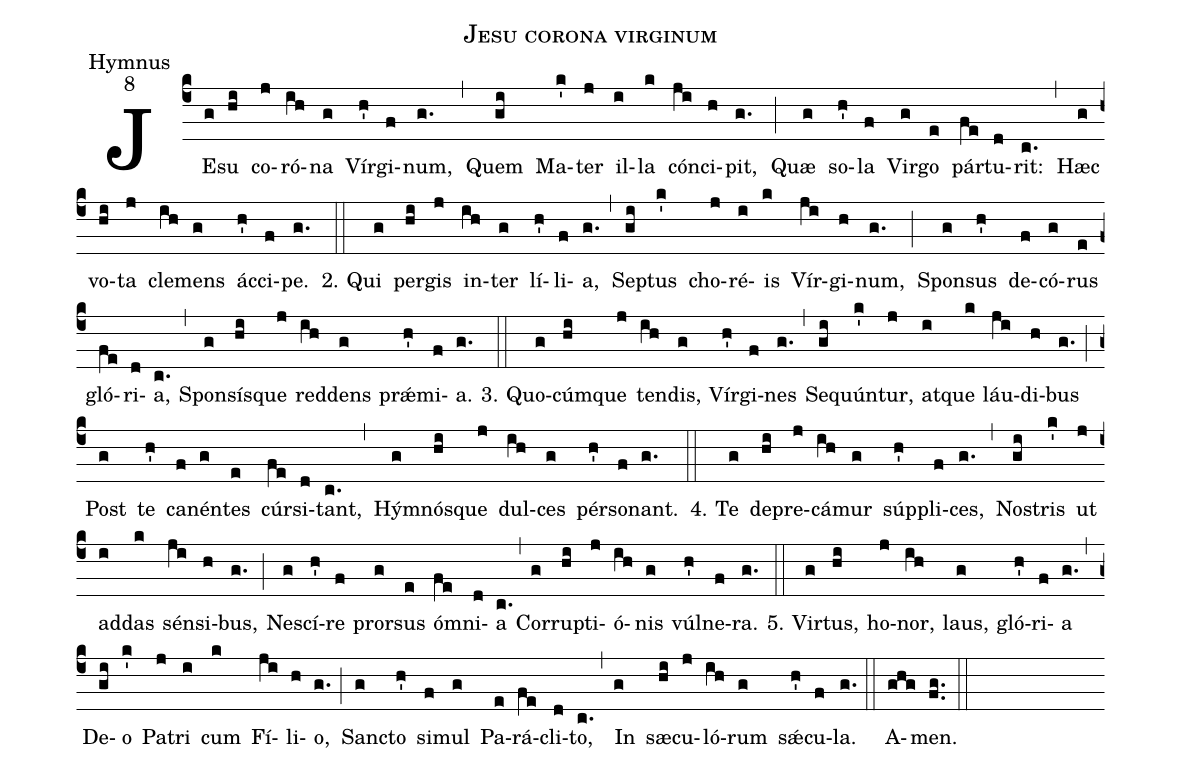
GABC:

name:Jesu corona virginum;
office-part:Hymnus;
mode:8;
%%
(c4) <v>\def\J{\raise2pt\hbox{J}}\J</v>E(g)su(hi) co(j)ró(ih)na(g) Vír(h')gi(f)num,(g.) (,) Quem(gi) Ma(k')ter(j) il(i)la(k) cón(ji)ci(h)pit,(g.) (;) Quæ(g) so(h')la(f) Vir(g)go(e) pár(fe)tu(d)rit:(c.) (,) Hæc(g) vo(hi)ta(j) cle(ih)mens(g) ác(h')ci(f)pe.(g.) (::)
2. Qui(g) per(hi)gis(j) in(ih)ter(g) lí(h')li(f)a,(g.) (,) Se(gi)ptus(k') cho(j)ré(i)is(k) Vír(ji)gi(h)num,(g.) (;) Spon(g)sus(h') de(f)có(g)rus(e) gló(fe)ri(d)a,(c.) (,) Spon(g)sís(hi)que(j) red(ih)dens(g) prǽ(h')mi(f)a.(g.) (::)
3. Quo(g)cúm(hi)que(j) ten(ih)dis,(g) Vír(h')gi(f)nes(g.) (,) Se(gi)quún(k')tur,(j) at(i)que(k) láu(ji)di(h)bus(g.) (;) Post(g) te(h') ca(f)nén(g)tes(e) cúr(fe)si(d)tant,(c.) (,) Hý(g)mnós(hi)que(j) dul(ih)ces(g) pér(h')so(f)nant.(g.) (::)
4. Te(g) de(hi)pre(j)cá(ih)mur(g) súp(h')pli(f)ces,(g.) (,) No(gi)stris(k') ut(j) ad(i)das(k) sén(ji)si(h)bus,(g.) (;) Ne(g)scí(h')re(f) pror(g)sus(e) ó(fe)mni(d)a(c.) (,) Cor(g)ru(hi)pti(j)ó(ih)nis(g) vúl(h')ne(f)ra.(g.) (::)
5. Vir(g)tus,(hi) ho(j)nor,(ih) laus,(g) gló(h')ri(f)a(g.) (,) De(gi)o(k') Pa(j)tri(i) cum(k) Fí(ji)li(h)o,(g.) (;) San(g)cto(h') si(f)mul(g) Pa(e)rá(fe)cli(d)to,(c.) (,) In(g) sæ(hi)cu(j)ló(ih)rum(g) sǽ(h')cu(f)la.(g.) (::)
A(ghg)men.(fg..) (::)
